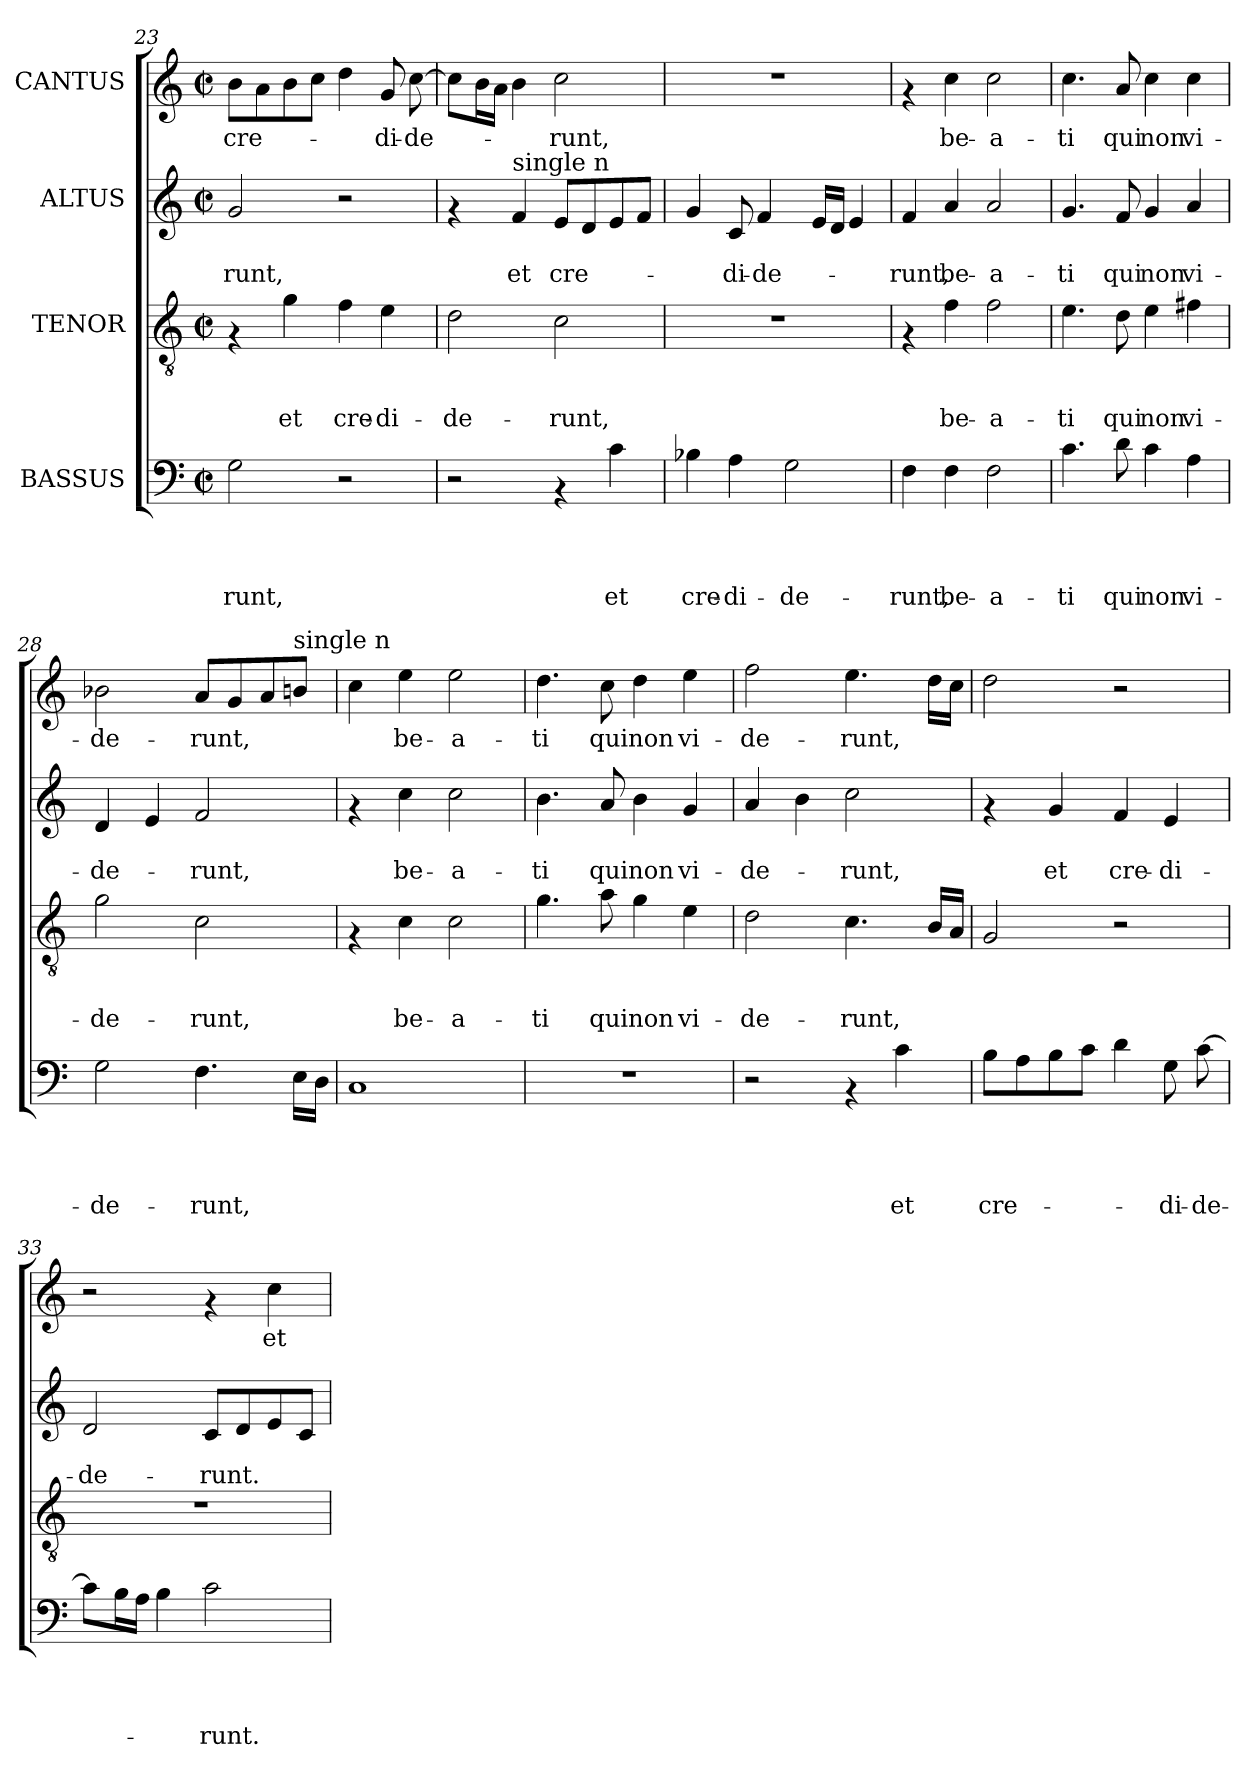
**kern	**text	**text	**text	**text	**kern	**text	**text	**text	**kern	**text	**text	**kern	**text
*part4	*part4	*part4	*part4	*part4	*part3	*part3	*part3	*part3	*part2	*part2	*part2	*part1	*part1
*staff4	*staff4	*staff4	*staff4	*staff4	*staff3	*staff3	*staff3	*staff3	*staff2	*staff2	*staff2	*staff1	*staff1
*I"BASSUS	*	*	*	*	*I"TENOR	*	*	*	*I"ALTUS	*	*	*I"CANTUS	*
*clefF4	*	*	*	*	*clefGv2	*	*	*	*clefG2	*	*	*clefG2	*
*k[]	*	*	*	*	*k[]	*	*	*	*k[]	*	*	*k[]	*
*C:	*	*	*	*	*C:	*	*	*	*C:	*	*	*C:	*
*M2/2	*	*	*	*	*M2/2	*	*	*	*M2/2	*	*	*M2/2	*
*met(c|)	*	*	*	*	*met(c|)	*	*	*	*met(c|)	*	*	*met(c|)	*
=23	=23	=23	=23	=23	=23	=23	=23	=23	=23	=23	=23	=23	=23
!	!	!	!	!LO:LY:b	!	!	!	!	!	!	!LO:LY:b	!	!LO:LY:b
2G\	.	.	.	-runt,	4rF	.	.	.	2g/	.	-runt,	8b\L	cre-
.	.	.	.	.	.	.	.	.	.	.	.	8a\	.
!	!	!	!	!	!	!	!	!LO:LY:b	!	!	!	!	!
.	.	.	.	.	4g\	.	.	et	.	.	.	8b\	.
.	.	.	.	.	.	.	.	.	.	.	.	8cc\J	.
!	!	!	!	!	!	!	!	!LO:LY:b	!	!	!	!	!
2r	.	.	.	.	4f\	.	.	cre-	2r	.	.	4dd\	.
!	!	!	!	!	!	!	!	!LO:LY:b	!	!	!	!	!LO:LY:b
.	.	.	.	.	4e\	.	.	-di-	.	.	.	8g/	-di-
!	!	!	!	!	!	!	!	!	!	!	!	!	!LO:LY:b
.	.	.	.	.	.	.	.	.	.	.	.	[>8cc\	-de-
=24	=24	=24	=24	=24	=24	=24	=24	=24	=24	=24	=24	=24	=24
!	!	!	!	!	!	!	!	!LO:LY:b	!	!	!	!	!
2r	.	.	.	.	2d\	.	.	-de-	4rf	.	.	8cc\L]	.
.	.	.	.	.	.	.	.	.	.	.	.	16b\L	.
.	.	.	.	.	.	.	.	.	.	.	.	16a\JJ	.
!	!	!	!	!	!	!	!	!	!LO:TX:a:t=single n	!	!	!	!
!	!	!	!	!	!	!	!	!	!	!	!LO:LY:b	!	!
.	.	.	.	.	.	.	.	.	4f/	.	et	4b\	.
!	!	!	!	!	!	!	!	!LO:LY:b	!	!	!LO:LY:b	!	!LO:LY:b
4rAA	.	.	.	.	2c\	.	.	-runt,	8e/L	.	cre-	2cc\	-runt,
.	.	.	.	.	.	.	.	.	8d/	.	.	.	.
!	!	!	!	!LO:LY:b	!	!	!	!	!	!	!	!	!
4c\	.	.	.	et	.	.	.	.	8e/	.	.	.	.
.	.	.	.	.	.	.	.	.	8f/J	.	.	.	.
=25	=25	=25	=25	=25	=25	=25	=25	=25	=25	=25	=25	=25	=25
!	!	!	!	!LO:LY:b	!	!	!	!	!	!	!	!	!
4B-X\	.	.	.	cre-	1r	.	.	.	4g/	.	.	1r	.
!	!	!	!	!LO:LY:b	!	!	!	!	!	!	!LO:LY:b	!	!
4A\	.	.	.	-di-	.	.	.	.	8c/	.	-di-	.	.
!	!	!	!	!	!	!	!	!	!	!	!LO:LY:b	!	!
.	.	.	.	.	.	.	.	.	4f/	.	-de-	.	.
!	!	!	!	!LO:LY:b	!	!	!	!	!	!	!	!	!
2G\	.	.	.	-de-	.	.	.	.	.	.	.	.	.
.	.	.	.	.	.	.	.	.	16e/LL	.	.	.	.
.	.	.	.	.	.	.	.	.	16d/JJ	.	.	.	.
.	.	.	.	.	.	.	.	.	4e/	.	.	.	.
=26	=26	=26	=26	=26	=26	=26	=26	=26	=26	=26	=26	=26	=26
!	!	!	!	!LO:LY:b	!	!	!	!	!	!	!LO:LY:b	!	!
4F\	.	.	.	-runt,	4rF	.	.	.	4f/	.	-runt,	4rf	.
!	!	!	!	!LO:LY:b	!	!	!	!LO:LY:b	!	!	!LO:LY:b	!	!LO:LY:b
4F\	.	.	.	be-	4f\	.	.	be-	4a/	.	be-	4cc\	be-
!	!	!	!	!LO:LY:b	!	!	!	!LO:LY:b	!	!	!LO:LY:b	!	!LO:LY:b
2F\	.	.	.	-a-	2f\	.	.	-a-	2a/	.	-a-	2cc\	-a-
!!LO:PB:g=z
=27	=27	=27	=27	=27	=27	=27	=27	=27	=27	=27	=27	=27	=27
!	!	!	!	!LO:LY:b	!	!	!	!LO:LY:b	!	!	!LO:LY:b	!	!LO:LY:b
4.c\	.	.	.	-ti	4.e\	.	.	-ti	4.g/	.	-ti	4.cc\	-ti
!	!	!	!	!LO:LY:b	!	!	!	!LO:LY:b	!	!	!LO:LY:b	!	!LO:LY:b
8d\	.	.	.	qui	8d\	.	.	qui	8f/	.	qui	8a/	qui
!	!	!	!	!LO:LY:b	!	!	!	!LO:LY:b	!	!	!LO:LY:b	!	!LO:LY:b
4c\	.	.	.	non	4e\	.	.	non	4g/	.	non	4cc\	non
!	!	!	!	!LO:LY:b	!	!	!	!LO:LY:b	!	!	!LO:LY:b	!	!LO:LY:b
4A\	.	.	.	vi-	4f#X\	.	.	vi-	4a/	.	vi-	4cc\	vi-
=28	=28	=28	=28	=28	=28	=28	=28	=28	=28	=28	=28	=28	=28
!	!	!	!	!LO:LY:b	!	!	!	!LO:LY:b	!	!	!LO:LY:b	!	!LO:LY:b
2G\	.	.	.	-de-	2g\	.	.	-de-	4d/	.	-de-	2b-X\	-de-
.	.	.	.	.	.	.	.	.	4e/	.	.	.	.
!	!	!	!	!LO:LY:b	!	!	!	!LO:LY:b	!	!	!LO:LY:b	!	!LO:LY:b
4.F\	.	.	.	-runt,	2c\	.	.	-runt,	2f/	.	-runt,	8a/L	-runt,
.	.	.	.	.	.	.	.	.	.	.	.	8g/	.
.	.	.	.	.	.	.	.	.	.	.	.	8a/	.
!	!	!	!	!	!	!	!	!	!	!	!	!LO:TX:a:t=single n	!
16E\LL	.	.	.	.	.	.	.	.	.	.	.	8b/J	.
16D\JJ	.	.	.	.	.	.	.	.	.	.	.	.	.
=29	=29	=29	=29	=29	=29	=29	=29	=29	=29	=29	=29	=29	=29
1C	.	.	.	.	4rF	.	.	.	4rf	.	.	4cc\	.
!	!	!	!	!	!	!	!	!LO:LY:b	!	!	!LO:LY:b	!	!LO:LY:b
.	.	.	.	.	4c\	.	.	be-	4cc\	.	be-	4ee\	be-
!	!	!	!	!	!	!	!	!LO:LY:b	!	!	!LO:LY:b	!	!LO:LY:b
.	.	.	.	.	2c\	.	.	-a-	2cc\	.	-a-	2ee\	-a-
=30	=30	=30	=30	=30	=30	=30	=30	=30	=30	=30	=30	=30	=30
!	!	!	!	!	!	!	!	!LO:LY:b	!	!	!LO:LY:b	!	!LO:LY:b
1r	.	.	.	.	4.g\	.	.	-ti	4.b\	.	-ti	4.dd\	-ti
!	!	!	!	!	!	!	!	!LO:LY:b	!	!	!LO:LY:b	!	!LO:LY:b
.	.	.	.	.	8a\	.	.	qui	8a/	.	qui	8cc\	qui
!	!	!	!	!	!	!	!	!LO:LY:b	!	!	!LO:LY:b	!	!LO:LY:b
.	.	.	.	.	4g\	.	.	non	4b\	.	non	4dd\	non
!	!	!	!	!	!	!	!	!LO:LY:b	!	!	!LO:LY:b	!	!LO:LY:b
.	.	.	.	.	4e\	.	.	vi-	4g/	.	vi-	4ee\	vi-
=31	=31	=31	=31	=31	=31	=31	=31	=31	=31	=31	=31	=31	=31
!	!	!	!	!	!	!	!	!LO:LY:b	!	!	!LO:LY:b	!	!LO:LY:b
2r	.	.	.	.	2d\	.	.	-de-	4a/	.	-de-	2ff\	-de-
.	.	.	.	.	.	.	.	.	4b\	.	.	.	.
!	!	!	!	!	!	!	!	!LO:LY:b	!	!	!LO:LY:b	!	!LO:LY:b
4rAA	.	.	.	.	4.c\	.	.	-runt,	2cc\	.	-runt,	4.ee\	-runt,
!	!	!	!	!LO:LY:b	!	!	!	!	!	!	!	!	!
4c\	.	.	.	et	.	.	.	.	.	.	.	.	.
.	.	.	.	.	16B/LL	.	.	.	.	.	.	16dd\LL	.
.	.	.	.	.	16A/JJ	.	.	.	.	.	.	16cc\JJ	.
=32	=32	=32	=32	=32	=32	=32	=32	=32	=32	=32	=32	=32	=32
!	!	!	!	!LO:LY:b	!	!	!	!	!	!	!	!	!
8B\L	.	.	.	cre-	2G/	.	.	.	4rf	.	.	2dd\	.
8A\	.	.	.	.	.	.	.	.	.	.	.	.	.
!	!	!	!	!	!	!	!	!	!	!	!LO:LY:b	!	!
8B\	.	.	.	.	.	.	.	.	4g/	.	et	.	.
8c\J	.	.	.	.	.	.	.	.	.	.	.	.	.
!	!	!	!	!	!	!	!	!	!	!	!LO:LY:b	!	!
4d\	.	.	.	.	2r	.	.	.	4f/	.	cre-	2r	.
!	!	!	!	!LO:LY:b	!	!	!	!	!	!	!LO:LY:b	!	!
8G\	.	.	.	-di-	.	.	.	.	4e/	.	-di-	.	.
!	!	!	!	!LO:LY:b	!	!	!	!	!	!	!	!	!
[>8c\	.	.	.	-de-	.	.	.	.	.	.	.	.	.
!!LO:PB:g=z
=33	=33	=33	=33	=33	=33	=33	=33	=33	=33	=33	=33	=33	=33
!	!	!	!	!	!	!	!	!	!	!	!LO:LY:b	!	!
8c\L]	.	.	.	.	1r	.	.	.	2d/	.	-de-	2r	.
16B\L	.	.	.	.	.	.	.	.	.	.	.	.	.
16A\JJ	.	.	.	.	.	.	.	.	.	.	.	.	.
4B\	.	.	.	.	.	.	.	.	.	.	.	.	.
!	!	!	!	!LO:LY:b	!	!	!	!	!	!	!LO:LY:b	!	!
2c\	.	.	.	-runt.	.	.	.	.	8c/L	.	-runt.	4rf	.
.	.	.	.	.	.	.	.	.	8d/	.	.	.	.
!	!	!	!	!	!	!	!	!	!	!	!	!	!LO:LY:b
.	.	.	.	.	.	.	.	.	8e/	.	.	4cc\	et
.	.	.	.	.	.	.	.	.	8c/J	.	.	.	.
=	=	=	=	=	=	=	=	=	=	=	=	=	=
*-	*-	*-	*-	*-	*-	*-	*-	*-	*-	*-	*-	*-	*-
